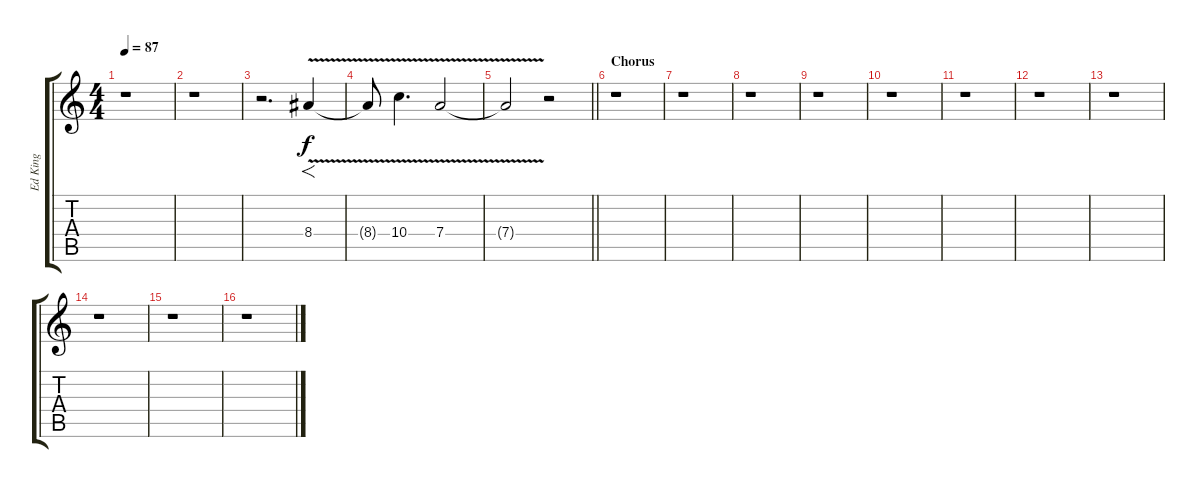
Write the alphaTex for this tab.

\track ("Ed King" "Ed King") {instrument overdrivenguitar}
\staff {score tabs}
\tuning (E4 B3 G3 D3 A2 E2) {hide}
\ts (4 4)
\tempo 87
\clef g2
\ks c
r.1{dy f} |
r.1 |
r.2{d} 8.4{v}.4{f} |
8.4{t}.8 10.4{v}.4{d} 7.4{v}.2 |
\barLineRight lightlight
7.4{t}.2 r.2 |
\section ("" "Chorus")
r.1 |
r.1 |
r.1 |
r.1 |
r.1 |
r.1 |
r.1 |
r.1 |
r.1 |
r.1 |
r.1
